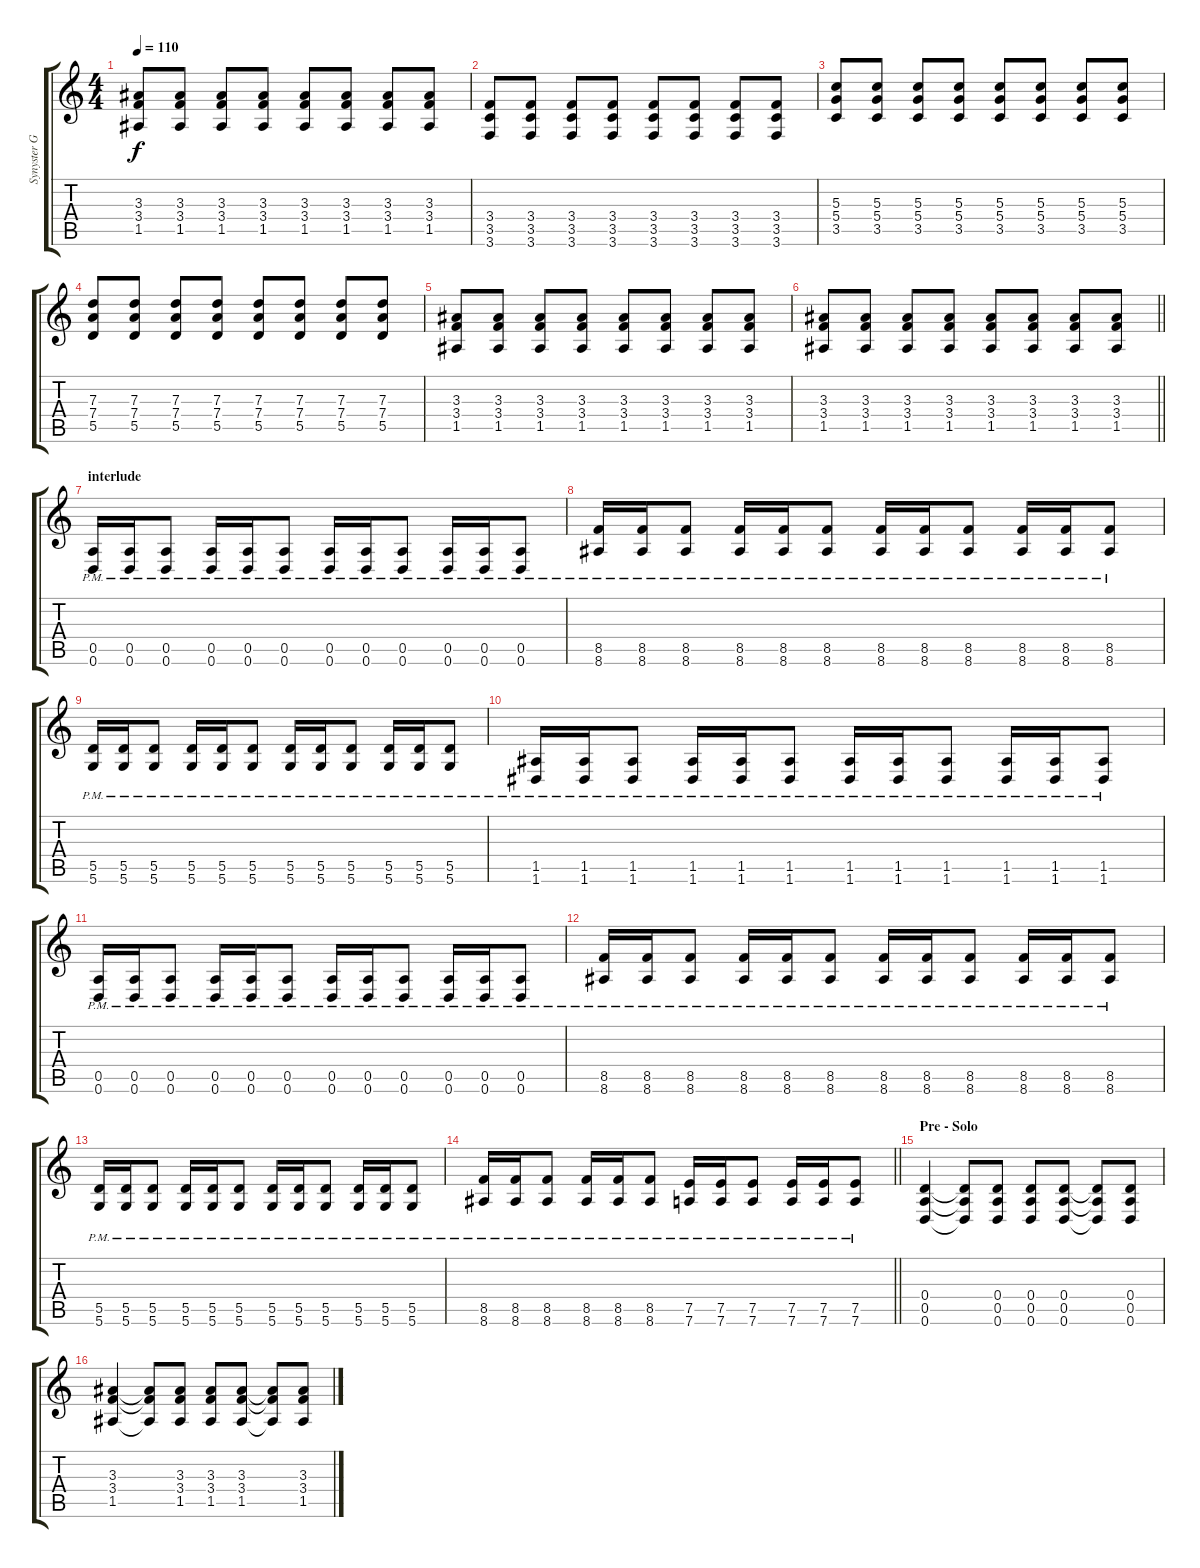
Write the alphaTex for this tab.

\track ("Synyster Gates - Lead" "Synyster G") {instrument overdrivenguitar}
\staff {score tabs}
\tuning (E4 B3 G3 D3 A2 D2) {hide}
\ts (4 4)
\tempo 110
\clef g2
\ks c
(3.3 3.4 1.5).8{dy f} (3.3 3.4 1.5).8 (3.3 3.4 1.5).8 (3.3 3.4 1.5).8 (3.3 3.4 1.5).8 (3.3 3.4 1.5).8 (3.3 3.4 1.5).8 (3.3 3.4 1.5).8 |
(3.4 3.5 3.6).8 (3.4 3.5 3.6).8 (3.4 3.5 3.6).8 (3.4 3.5 3.6).8 (3.4 3.5 3.6).8 (3.4 3.5 3.6).8 (3.4 3.5 3.6).8 (3.4 3.5 3.6).8 |
(5.3 5.4 3.5).8 (5.3 5.4 3.5).8 (5.3 5.4 3.5).8 (5.3 5.4 3.5).8 (5.3 5.4 3.5).8 (5.3 5.4 3.5).8 (5.3 5.4 3.5).8 (5.3 5.4 3.5).8 |
(7.3 7.4 5.5).8 (7.3 7.4 5.5).8 (7.3 7.4 5.5).8 (7.3 7.4 5.5).8 (7.3 7.4 5.5).8 (7.3 7.4 5.5).8 (7.3 7.4 5.5).8 (7.3 7.4 5.5).8 |
(3.3 3.4 1.5).8 (3.3 3.4 1.5).8 (3.3 3.4 1.5).8 (3.3 3.4 1.5).8 (3.3 3.4 1.5).8 (3.3 3.4 1.5).8 (3.3 3.4 1.5).8 (3.3 3.4 1.5).8 |
\barLineRight lightlight
(3.3 3.4 1.5).8 (3.3 3.4 1.5).8 (3.3 3.4 1.5).8 (3.3 3.4 1.5).8 (3.3 3.4 1.5).8 (3.3 3.4 1.5).8 (3.3 3.4 1.5).8 (3.3 3.4 1.5).8 |
\section ("" "interlude")
(0.5{pm} 0.6{pm}).16 (0.5{pm} 0.6{pm}).16 (0.5{pm} 0.6{pm}).8 (0.5{pm} 0.6{pm}).16 (0.5{pm} 0.6{pm}).16 (0.5{pm} 0.6{pm}).8 (0.5{pm} 0.6{pm}).16 (0.5{pm} 0.6{pm}).16 (0.5{pm} 0.6{pm}).8 (0.5{pm} 0.6{pm}).16 (0.5{pm} 0.6{pm}).16 (0.5{pm} 0.6{pm}).8 |
(8.5{pm} 8.6{pm}).16 (8.5{pm} 8.6{pm}).16 (8.5{pm} 8.6{pm}).8 (8.5{pm} 8.6{pm}).16 (8.5{pm} 8.6{pm}).16 (8.5{pm} 8.6{pm}).8 (8.5{pm} 8.6{pm}).16 (8.5{pm} 8.6{pm}).16 (8.5{pm} 8.6{pm}).8 (8.5{pm} 8.6{pm}).16 (8.5{pm} 8.6{pm}).16 (8.5{pm} 8.6{pm}).8 |
(5.5{pm} 5.6{pm}).16 (5.5{pm} 5.6{pm}).16 (5.5{pm} 5.6{pm}).8 (5.5{pm} 5.6{pm}).16 (5.5{pm} 5.6{pm}).16 (5.5{pm} 5.6{pm}).8 (5.5{pm} 5.6{pm}).16 (5.5{pm} 5.6{pm}).16 (5.5{pm} 5.6{pm}).8 (5.5{pm} 5.6{pm}).16 (5.5{pm} 5.6{pm}).16 (5.5{pm} 5.6{pm}).8 |
(1.5{pm} 1.6{pm}).16 (1.5{pm} 1.6{pm}).16 (1.5{pm} 1.6{pm}).8 (1.5{pm} 1.6{pm}).16 (1.5{pm} 1.6{pm}).16 (1.5{pm} 1.6{pm}).8 (1.5{pm} 1.6{pm}).16 (1.5{pm} 1.6{pm}).16 (1.5{pm} 1.6{pm}).8 (1.5{pm} 1.6{pm}).16 (1.5{pm} 1.6{pm}).16 (1.5{pm} 1.6{pm}).8 |
(0.5{pm} 0.6{pm}).16 (0.5{pm} 0.6{pm}).16 (0.5{pm} 0.6{pm}).8 (0.5{pm} 0.6{pm}).16 (0.5{pm} 0.6{pm}).16 (0.5{pm} 0.6{pm}).8 (0.5{pm} 0.6{pm}).16 (0.5{pm} 0.6{pm}).16 (0.5{pm} 0.6{pm}).8 (0.5{pm} 0.6{pm}).16 (0.5{pm} 0.6{pm}).16 (0.5{pm} 0.6{pm}).8 |
(8.5{pm} 8.6{pm}).16 (8.5{pm} 8.6{pm}).16 (8.5{pm} 8.6{pm}).8 (8.5{pm} 8.6{pm}).16 (8.5{pm} 8.6{pm}).16 (8.5{pm} 8.6{pm}).8 (8.5{pm} 8.6{pm}).16 (8.5{pm} 8.6{pm}).16 (8.5{pm} 8.6{pm}).8 (8.5{pm} 8.6{pm}).16 (8.5{pm} 8.6{pm}).16 (8.5{pm} 8.6{pm}).8 |
(5.5{pm} 5.6{pm}).16 (5.5{pm} 5.6{pm}).16 (5.5{pm} 5.6{pm}).8 (5.5{pm} 5.6{pm}).16 (5.5{pm} 5.6{pm}).16 (5.5{pm} 5.6{pm}).8 (5.5{pm} 5.6{pm}).16 (5.5{pm} 5.6{pm}).16 (5.5{pm} 5.6{pm}).8 (5.5{pm} 5.6{pm}).16 (5.5{pm} 5.6{pm}).16 (5.5{pm} 5.6{pm}).8 |
\barLineRight lightlight
(8.5{pm} 8.6{pm}).16 (8.5{pm} 8.6{pm}).16 (8.5{pm} 8.6{pm}).8 (8.5{pm} 8.6{pm}).16 (8.5{pm} 8.6{pm}).16 (8.5{pm} 8.6{pm}).8 (7.5{pm} 7.6{pm}).16 (7.5{pm} 7.6{pm}).16 (7.5{pm} 7.6{pm}).8 (7.5{pm} 7.6{pm}).16 (7.5{pm} 7.6{pm}).16 (7.5{pm} 7.6{pm}).8 |
\section ("" "Pre - Solo ")
(0.4 0.5 0.6).4 (0.4{t} 0.5{t} 0.6{t}).8 (0.4 0.5 0.6).8 (0.4 0.5 0.6).8 (0.4 0.5 0.6).8 (0.4{t} 0.5{t} 0.6{t}).8 (0.4 0.5 0.6).8 |
(3.3 3.4 1.5).4 (3.3{t} 3.4{t} 1.5{t}).8 (3.3 3.4 1.5).8 (3.3 3.4 1.5).8 (3.3 3.4 1.5).8 (3.3{t} 3.4{t} 1.5{t}).8 (3.3 3.4 1.5).8
